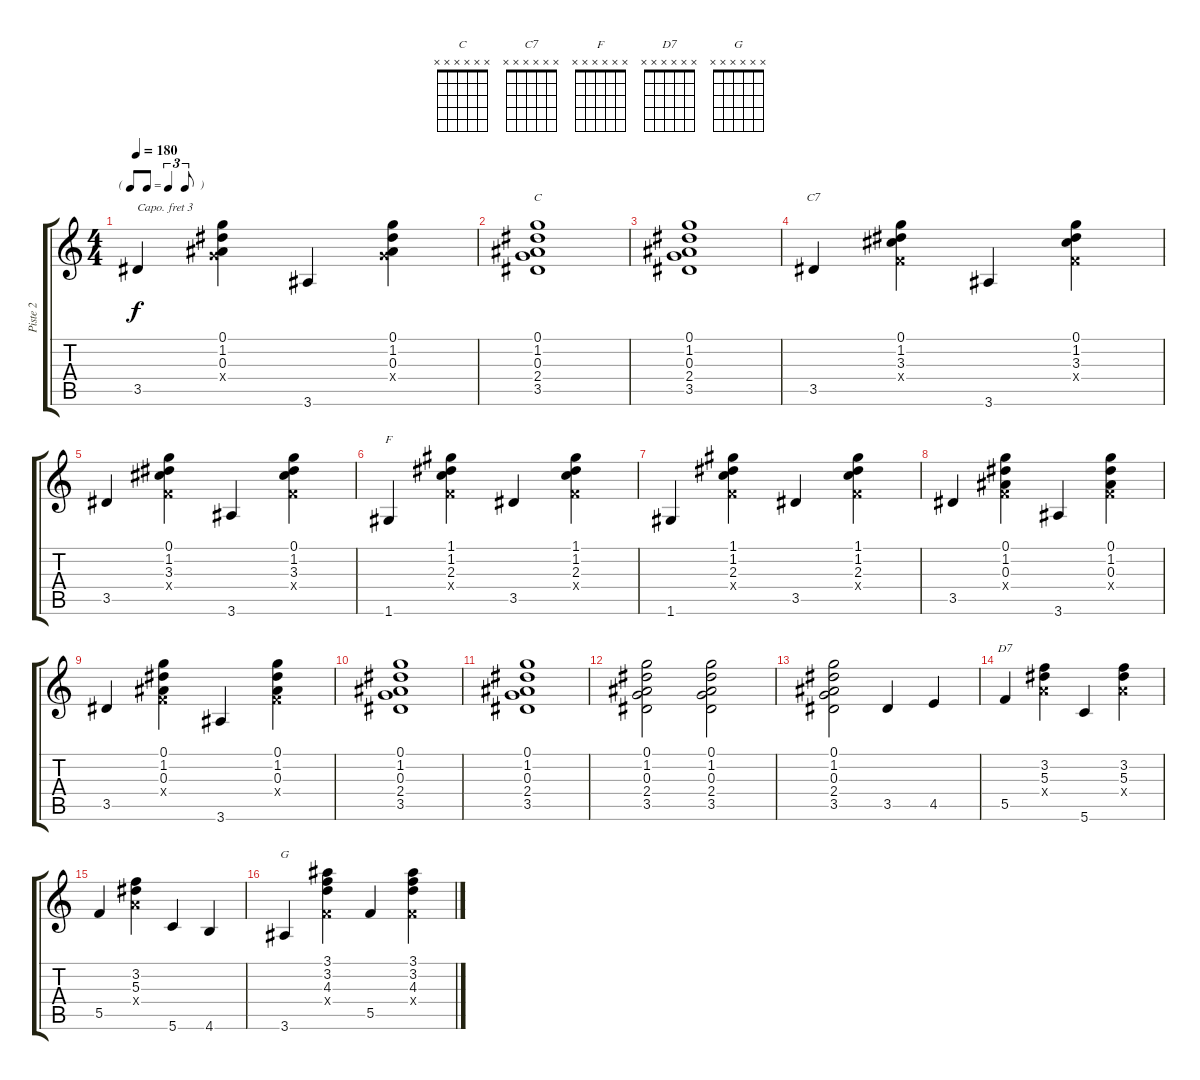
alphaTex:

\track ("Piste 2" "Piste 2") {instrument electricbasspick}
\staff {score tabs}
\capo 3
\tuning (E4 B3 G3 D3 A2 E2) {hide}
\chord ("C" x x x x x x)
\chord ("C7" x x x x x x)
\chord ("F" x x x x x x)
\chord ("D7" x x x x x x)
\chord ("G" x x x x x x)
\ts (4 4)
\tf triplet8th
\tempo 180
\clef g2
\ks c
3.5.4{dy f} (0.1 1.2 0.3 2.4{x}).4 3.6.4 (0.1 1.2 0.3 2.4{x}).4 |
(0.1 1.2 0.3 2.4 3.5).1{ch "C"} |
(0.1 1.2 0.3 2.4 3.5).1 |
3.5.4{ch "C7"} (0.1 1.2 3.3 0.4{x}).4 3.6.4 (0.1 1.2 3.3 0.4{x}).4 |
3.5.4 (0.1 1.2 3.3 0.4{x}).4 3.6.4 (0.1 1.2 3.3 0.4{x}).4 |
1.6.4{ch "F"} (1.1 1.2 2.3 0.4{x}).4 3.5.4 (1.1 1.2 2.3 0.4{x}).4 |
1.6.4 (1.1 1.2 2.3 0.4{x}).4 3.5.4 (1.1 1.2 2.3 0.4{x}).4 |
3.5.4 (0.1 1.2 0.3 0.4{x}).4 3.6.4 (0.1 1.2 0.3 0.4{x}).4 |
3.5.4 (0.1 1.2 0.3 0.4{x}).4 3.6.4 (0.1 1.2 0.3 0.4{x}).4 |
(0.1 1.2 0.3 2.4 3.5).1 |
(0.1 1.2 0.3 2.4 3.5).1 |
(0.1 1.2 0.3 2.4 3.5).2 (0.1 1.2 0.3 2.4 3.5).2 |
(0.1 1.2 0.3 2.4 3.5).2 3.5.4 4.5.4 |
5.5.4{ch "D7"} (3.2 5.3 4.4{x}).4 5.6.4 (3.2 5.3 4.4{x}).4 |
5.5.4 (3.2 5.3 4.4{x}).4 5.6.4 4.6.4 |
3.6.4{ch "G"} (3.1 3.2 4.3 0.4{x}).4 5.5.4 (3.1 3.2 4.3 0.4{x}).4
